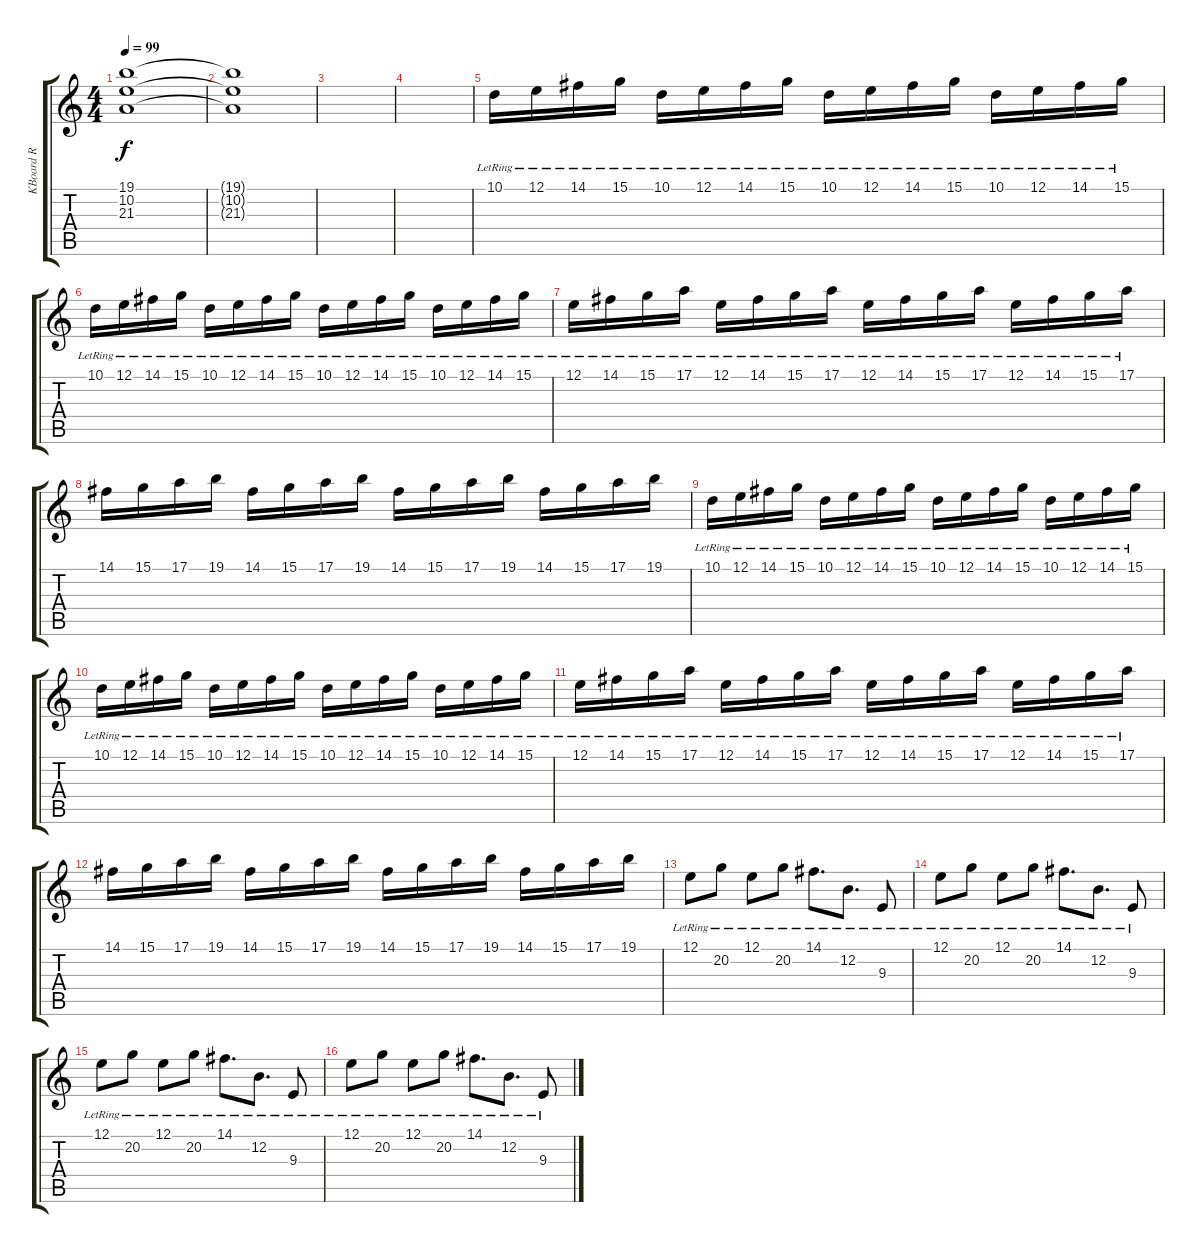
\track ("KBoard R" "KBoard R") {instrument acousticgrandpiano}
\staff {score tabs}
\tuning (E4 B3 G3 D3 A2 E2) {hide}
\ts (4 4)
\tempo 99
\clef g2
\ks c
(19.1{t} 10.2{t} 21.3{t}).1{dy f} |
(19.1{t} 10.2{t} 21.3{t}).1{volume 2} |
|
|
10.1{lr}.16{volume 6 instrument acousticgrandpiano} 12.1{lr}.16 14.1{lr}.16 15.1{lr}.16 10.1{lr}.16 12.1{lr}.16 14.1{lr}.16 15.1{lr}.16 10.1{lr}.16 12.1{lr}.16 14.1{lr}.16 15.1{lr}.16 10.1{lr}.16 12.1{lr}.16 14.1{lr}.16 15.1{lr}.16 |
10.1{lr}.16 12.1{lr}.16 14.1{lr}.16 15.1{lr}.16 10.1{lr}.16 12.1{lr}.16 14.1{lr}.16 15.1{lr}.16 10.1{lr}.16 12.1{lr}.16 14.1{lr}.16 15.1{lr}.16 10.1{lr}.16 12.1{lr}.16 14.1{lr}.16 15.1{lr}.16 |
12.1{lr}.16 14.1{lr}.16 15.1{lr}.16 17.1{lr}.16 12.1{lr}.16 14.1{lr}.16 15.1{lr}.16 17.1{lr}.16 12.1{lr}.16 14.1{lr}.16 15.1{lr}.16 17.1{lr}.16 12.1{lr}.16 14.1{lr}.16 15.1{lr}.16 17.1{lr}.16 |
14.1.16 15.1.16 17.1.16 19.1.16 14.1.16 15.1.16 17.1.16 19.1.16 14.1.16 15.1.16 17.1.16 19.1.16 14.1.16 15.1.16 17.1.16 19.1.16 |
10.1{lr}.16 12.1{lr}.16 14.1{lr}.16 15.1{lr}.16 10.1{lr}.16 12.1{lr}.16 14.1{lr}.16 15.1{lr}.16 10.1{lr}.16 12.1{lr}.16 14.1{lr}.16 15.1{lr}.16 10.1{lr}.16 12.1{lr}.16 14.1{lr}.16 15.1{lr}.16 |
10.1{lr}.16 12.1{lr}.16 14.1{lr}.16 15.1{lr}.16 10.1{lr}.16 12.1{lr}.16 14.1{lr}.16 15.1{lr}.16 10.1{lr}.16 12.1{lr}.16 14.1{lr}.16 15.1{lr}.16 10.1{lr}.16 12.1{lr}.16 14.1{lr}.16 15.1{lr}.16 |
12.1{lr}.16 14.1{lr}.16 15.1{lr}.16 17.1{lr}.16 12.1{lr}.16 14.1{lr}.16 15.1{lr}.16 17.1{lr}.16 12.1{lr}.16 14.1{lr}.16 15.1{lr}.16 17.1{lr}.16 12.1{lr}.16 14.1{lr}.16 15.1{lr}.16 17.1{lr}.16 |
14.1.16 15.1.16 17.1.16 19.1.16 14.1.16 15.1.16 17.1.16 19.1.16 14.1.16 15.1.16 17.1.16 19.1.16 14.1.16 15.1.16 17.1.16 19.1.16 |
12.1{lr}.8{volume 9} 20.2{lr}.8 12.1{lr}.8 20.2{lr}.8 14.1{lr}.8{d} 12.2{lr}.8{d} 9.3{lr}.8 |
12.1{lr}.8 20.2{lr}.8 12.1{lr}.8 20.2{lr}.8 14.1{lr}.8{d} 12.2{lr}.8{d} 9.3{lr}.8 |
12.1{lr}.8 20.2{lr}.8 12.1{lr}.8 20.2{lr}.8 14.1{lr}.8{d} 12.2{lr}.8{d} 9.3{lr}.8 |
12.1{lr}.8 20.2{lr}.8 12.1{lr}.8 20.2{lr}.8 14.1{lr}.8{d} 12.2{lr}.8{d} 9.3{lr}.8
